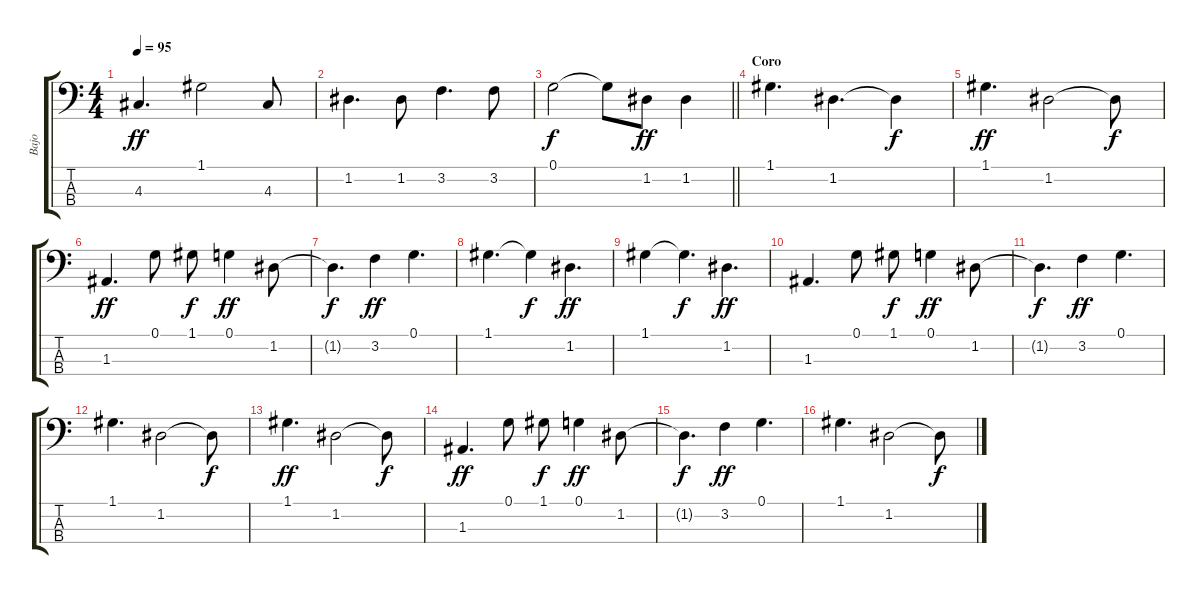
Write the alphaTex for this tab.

\track ("Bajo" "Bajo") {instrument electricbassfinger}
\staff {score tabs}
\tuning (G2 D2 A1 E1) {hide}
\ts (4 4)
\tempo 95
\clef f4
\ks c
4.3.4{d dy ff} 1.1.2 4.3.8 |
1.2.4{d} 1.2.8 3.2.4{d} 3.2.8 |
\barLineRight lightlight
0.1.2{dy f} 0.1{t}.8 1.2.8{dy ff} 1.2.4 |
\section ("" "Coro")
1.1.4{d} 1.2.4{d} 1.2{t}.4{dy f} |
1.1.4{d dy ff} 1.2.2 1.2{t}.8{dy f} |
1.3.4{d dy ff} 0.1.8 1.1.8{dy f} 0.1.4{dy ff} 1.2.8 |
1.2{t}.4{d dy f} 3.2.4{dy ff} 0.1.4{d} |
1.1.4{d} 1.1{t}.4{dy f} 1.2.4{d dy ff} |
1.1.4 1.1{t}.4{d dy f} 1.2.4{d dy ff} |
1.3.4{d} 0.1.8 1.1.8{dy f} 0.1.4{dy ff} 1.2.8 |
1.2{t}.4{d dy f} 3.2.4{dy ff} 0.1.4{d} |
1.1.4{d} 1.2.2 1.2{t}.8{dy f} |
1.1.4{d dy ff} 1.2.2 1.2{t}.8{dy f} |
1.3.4{d dy ff} 0.1.8 1.1.8{dy f} 0.1.4{dy ff} 1.2.8 |
1.2{t}.4{d dy f} 3.2.4{dy ff} 0.1.4{d} |
1.1.4{d} 1.2.2 1.2{t}.8{dy f}
